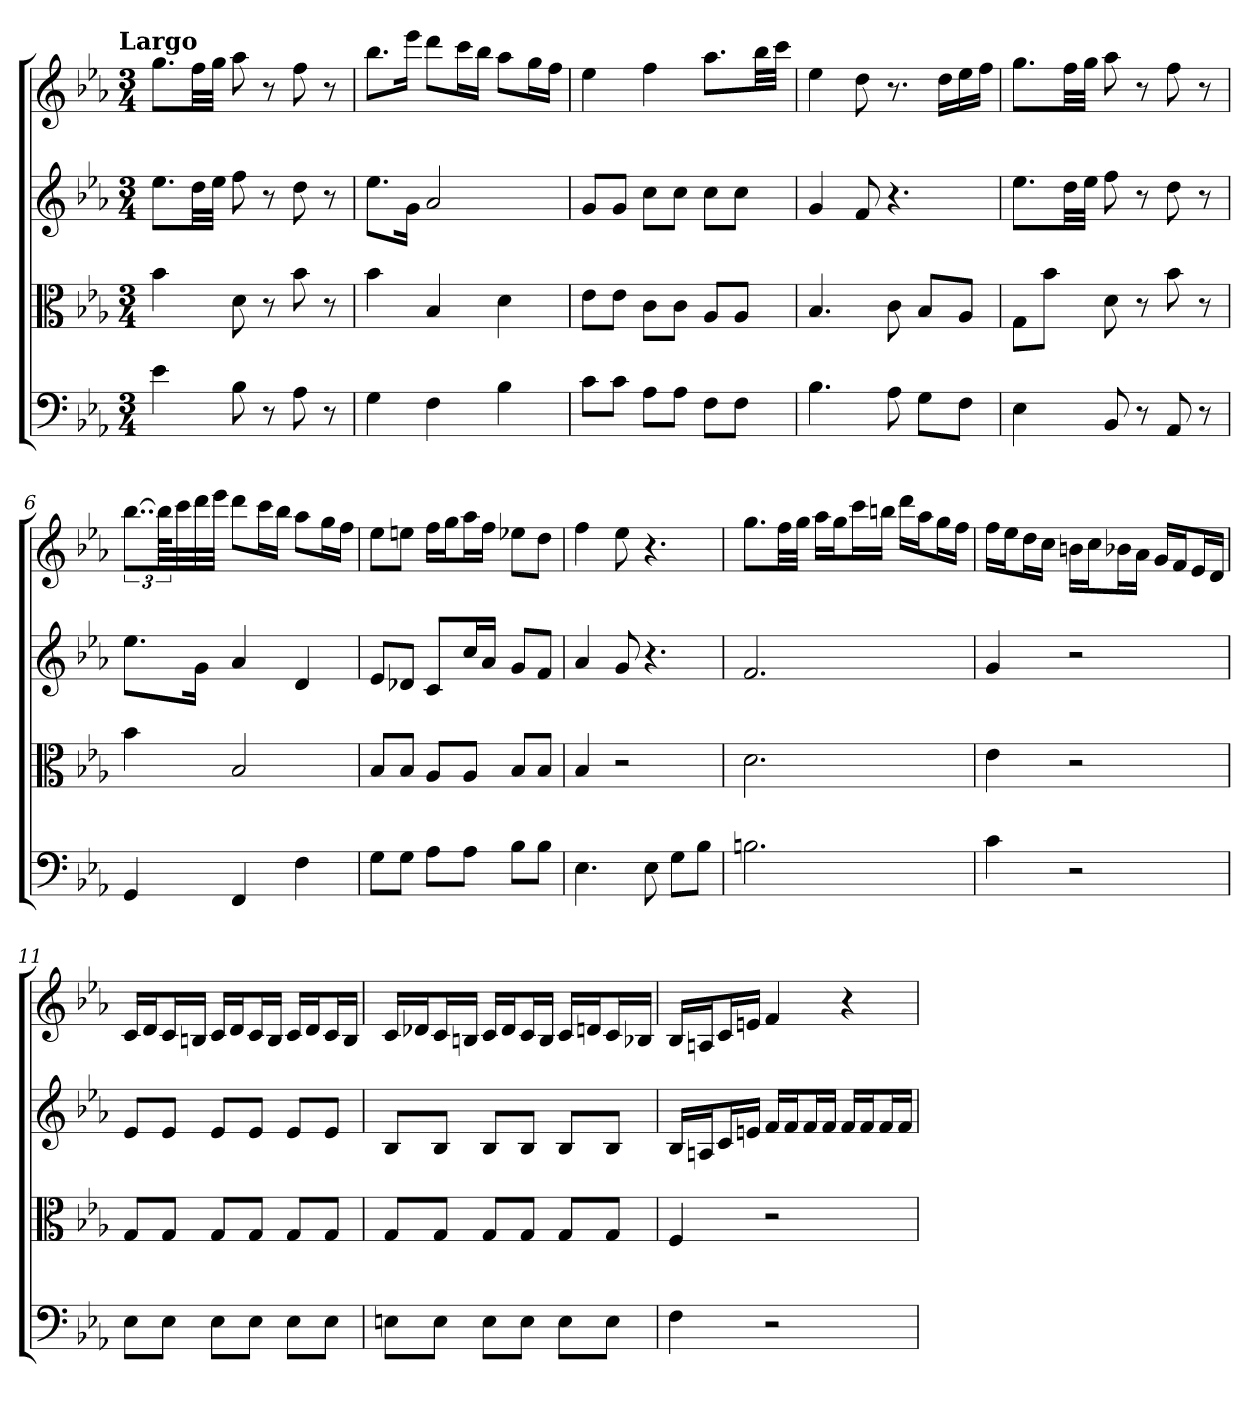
**kern	**kern	**kern	**kern
*part4	*part3	*part2	*part1
*staff4	*staff3	*staff2	*staff1
*clefF4	*clefC3	*	*
*k[b-e-a-]	*k[b-e-a-]	*k[b-e-a-]	*k[b-e-a-]
*E-:	*E-:	*E-:	*E-:
!!LO:TX:omd:t=Largo
*M3/4	*M3/4	*M3/4	*M3/4
*MM46	*MM46	*MM46	*MM46
=	=	=	=
4e-	4b-	8.ee-L	8.ggL
.	.	32ddLL	32ffLL
.	.	32ee-JJJ	32ggJJJ
8B-	8d	8ff	8aa-
8r	8r	8r	8r
8A-	8b-	8dd	8ff
8r	8r	8r	8r
=2	=2	=2	=2
4G	4b-	8.ee-L	8.bb-L
.	.	16gJk	16eee-Jk
4F	4B-	2a-	8dddL
.	.	.	16cccL
.	.	.	16bb-JJ
4B-	4d	.	8aa-L
.	.	.	16ggL
.	.	.	16ffJJ
=3	=3	=3	=3
8c\L	8e-\L	8gL	4ee-
8c\J	8e-\J	8gJ	.
8A-\L	8c\L	8ccL	4ff
8A-\J	8c\J	8ccJ	.
8F\L	8A-/L	8ccL	8.aa-L
8F\J	8A-/J	8ccJ	.
.	.	.	32bb-LL
.	.	.	32cccJJJ
=4	=4	=4	=4
4.B-	4.B-	4g	4ee-
.	.	8f	8dd
8A-	8c	4.r	8.r
8G\L	8B-/L	.	.
.	.	.	16ddLL
8F\J	8A-/J	.	16ee-
.	.	.	16ffJJ
=5	=5	=5	=5
4E-	8G\L	8.ee-L	8.ggL
.	8b-\J	.	.
.	.	32ddLL	32ffLL
.	.	32ee-JJJ	32ggJJJ
8BB-	8d	8ff	8aa-
8r	8r	8r	8r
8AA-	8b-	8dd	8ff
8r	8r	8r	8r
=6	=6	=6	=6
4GG	4b-	8.ee-L	[12..bb-L
.	.	.	96bb-KLL]
.	.	.	32ccc
.	.	16gJk	32ddd
.	.	.	32eee-JJJ
4FF	2B-	4a-	8dddL
.	.	.	16cccL
.	.	.	16bb-JJ
4F	.	4d	8aa-L
.	.	.	16ggL
.	.	.	16ffJJ
=7	=7	=7	=7
8G\L	8B-/L	8e-L	8ee-L
8G\J	8B-/J	8d-XJ	8eenJ
8A-\L	8A-/L	8cL	16ffLL
.	.	.	16ggJ
8A-\J	8A-/J	16ccL	16aa-L
.	.	16a-JJ	16ffJJ
8B-\L	8B-/L	8gL	8ee-XL
8B-\J	8B-/J	8fJ	8ddJ
=8	=8	=8	=8
4.E-	4B-	4a-	4ff
.	2r	8g	8ee-
8E-	.	4.r	4.r
8G\L	.	.	.
8B-\J	.	.	.
=9	=9	=9	=9
2.Bn	2.d	2.f	8.ggL
.	.	.	32ffLL
.	.	.	32ggJJJ
.	.	.	16aa-LL
.	.	.	16ggJ
.	.	.	16cccL
.	.	.	16bbnJJ
.	.	.	16dddLL
.	.	.	16aa-J
.	.	.	16ggL
.	.	.	16ffJJ
=10	=10	=10	=10
4c	4e-	4g	16ffLL
.	.	.	16ee-J
.	.	.	16ddL
.	.	.	16ccJJ
2r	2r	2r	16bnLL
.	.	.	16ccJ
.	.	.	16b-XL
.	.	.	16a-JJ
.	.	.	16gLL
.	.	.	16fJ
.	.	.	16e-L
.	.	.	16dJJ
=11	=11	=11	=11
8E-\L	8G/L	8e-L	16cLL
.	.	.	16dJ
8E-\J	8G/J	8e-J	16cL
.	.	.	16BnJJ
8E-\L	8G/L	8e-L	16cLL
.	.	.	16dJ
8E-\J	8G/J	8e-J	16cL
.	.	.	16BJJ
8E-\L	8G/L	8e-L	16cLL
.	.	.	16dJ
8E-\J	8G/J	8e-J	16cL
.	.	.	16BJJ
=12	=12	=12	=12
8En\L	8G/L	8B-L	16cLL
.	.	.	16d-XJ
8E\J	8G/J	8B-J	16cL
.	.	.	16BnJJ
8E\L	8G/L	8B-L	16cLL
.	.	.	16d-J
8E\J	8G/J	8B-J	16cL
.	.	.	16BJJ
8E\L	8G/L	8B-L	16cLL
.	.	.	16dnJ
8E\J	8G/J	8B-J	16cL
.	.	.	16B-XJJ
=13	=13	=13	=13
4F	4F	16B-LL	16B-LL
.	.	16AnJ	16AnJ
.	.	16cL	16cL
.	.	16enJJ	16enJJ
2r	2r	16fLL	4f
.	.	16fJ	.
.	.	16fL	.
.	.	16fJJ	.
.	.	16fLL	4r
.	.	16fJ	.
.	.	16fL	.
.	.	16fJJ	.
=	=	=	=
*-	*-	*-	*-
